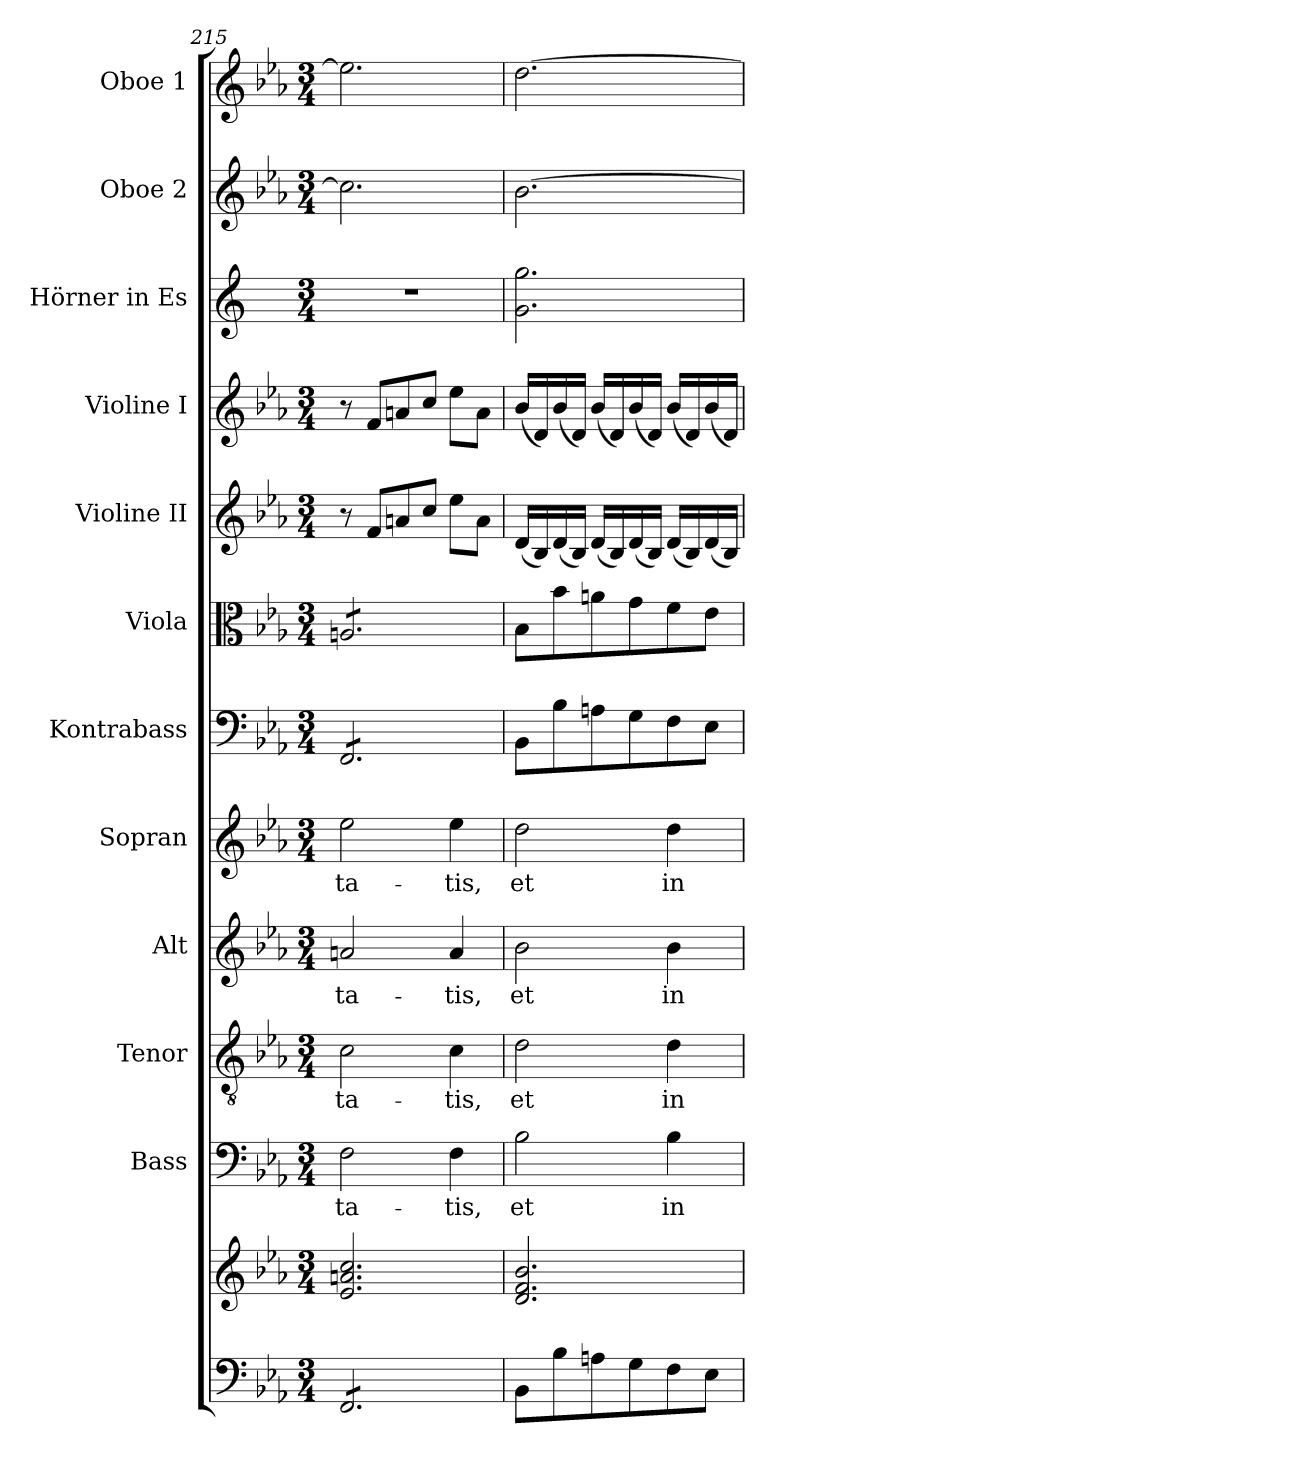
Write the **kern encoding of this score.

**kern	**kern	**kern	**text	**kern	**text	**kern	**text	**kern	**text	**kern	**kern	**kern	**kern	**kern	**kern	**kern
*part12	*part12	*part11	*part11	*part10	*part10	*part9	*part9	*part8	*part8	*part7	*part6	*part5	*part4	*part3	*part2	*part1
*staff13	*staff12	*staff11	*staff11	*staff10	*staff10	*staff9	*staff9	*staff8	*staff8	*staff7	*staff6	*staff5	*staff4	*staff3	*staff2	*staff1
*	*	*I"Bass	*	*I"Tenor	*	*I"Alt	*	*I"Sopran	*	*I"Kontrabass	*I"Viola	*I"Violine II	*I"Violine I	*I"Hörner in Es	*I"Oboe 2	*I"Oboe 1
*	*	*I'B.	*	*I'T.	*	*I'A.	*	*I'S.	*	*I'Kb.	*I'Vla.	*I'Vl. II	*I'Vl. I	*	*I'Ob. 2	*I'Ob. 1
*clefF4	*clefG2	*clefF4	*	*clefGv2	*	*clefG2	*	*clefG2	*	*clefF4	*clefC3	*clefG2	*clefG2	*clefG2	*clefG2	*clefG2
*	*	*	*	*	*	*	*	*	*	*ITrd7c12	*	*	*	*ITrd5c9	*	*
*k[b-e-a-]	*k[b-e-a-]	*k[b-e-a-]	*	*k[b-e-a-]	*	*k[b-e-a-]	*	*k[b-e-a-]	*	*k[b-e-a-]	*k[b-e-a-]	*k[b-e-a-]	*k[b-e-a-]	*k[b-e-a-]	*k[b-e-a-]	*k[b-e-a-]
*E-:	*E-:	*E-:	*	*E-:	*	*E-:	*	*E-:	*	*E-:	*E-:	*E-:	*E-:	*E-:	*E-:	*E-:
*M3/4	*M3/4	*M3/4	*	*M3/4	*	*M3/4	*	*M3/4	*	*M3/4	*M3/4	*M3/4	*M3/4	*M3/4	*M3/4	*M3/4
=215	=215	=215	=215	=215	=215	=215	=215	=215	=215	=215	=215	=215	=215	=215	=215	=215
!	!	!	!LO:LY:b	!	!LO:LY:b	!	!LO:LY:b	!	!LO:LY:b	!	!	!	!	!	!	!
*tremolo	*	*	*	*	*	*	*	*	*	*	*	*	*	*	*	*
*	*	*	*	*	*	*	*	*	*	*tremolo	*	*	*	*	*	*
*	*	*	*	*	*	*	*	*	*	*	*tremolo	*	*	*	*	*
8FF/L	2.e-/ 2.an/ 2.cc/	2F\	-ta-	2c\	-ta-	2an/	-ta-	2ee-\	-ta-	8FFF/L	8An/L	8r	8r	2.r	2.cc\]	2.ee-\]
8FF/	.	.	.	.	.	.	.	.	.	8FFF/	8An/	8f/L	8f/L	.	.	.
8FF/	.	.	.	.	.	.	.	.	.	8FFF/	8An/	8an/	8an/	.	.	.
8FF/	.	.	.	.	.	.	.	.	.	8FFF/	8An/	8cc/J	8cc/J	.	.	.
!	!	!	!LO:LY:b	!	!LO:LY:b	!	!LO:LY:b	!	!LO:LY:b	!	!	!	!	!	!	!
8FF/	.	4F\	-tis,	4c\	-tis,	4a/	-tis,	4ee-\	-tis,	8FFF/	8An/	8ee-\L	8ee-\L	.	.	.
8FF/J	.	.	.	.	.	.	.	.	.	8FFF/J	8An/J	8a\J	8a\J	.	.	.
*	*	*	*	*	*	*	*	*	*	*	*Xtremolo	*	*	*	*	*
*	*	*	*	*	*	*	*	*	*	*Xtremolo	*	*	*	*	*	*
*Xtremolo	*	*	*	*	*	*	*	*	*	*	*	*	*	*	*	*
!!LO:PB:g=z
=216	=216	=216	=216	=216	=216	=216	=216	=216	=216	=216	=216	=216	=216	=216	=216	=216
!	!	!	!LO:LY:b	!	!LO:LY:b	!	!LO:LY:b	!	!LO:LY:b	!	!	!	!	!	!	!
8BB-\L	2.d/ 2.f/ 2.b-/	2B-\	et	2d\	et	2b-\	et	2dd\	et	8BBB-\L	8B-\L	(<16d/LL	(<16b-/LL	2.B-\ 2.b-\	[2.b-\	[2.dd\
.	.	.	.	.	.	.	.	.	.	.	.	16B-/)	16d/)	.	.	.
8B-\	.	.	.	.	.	.	.	.	.	8BB-\	8b-\	(<16d/	(<16b-/	.	.	.
.	.	.	.	.	.	.	.	.	.	.	.	16B-/JJ)	16d/JJ)	.	.	.
8An\	.	.	.	.	.	.	.	.	.	8AAn\	8an\	(<16d/LL	(<16b-/LL	.	.	.
.	.	.	.	.	.	.	.	.	.	.	.	16B-/)	16d/)	.	.	.
8G\	.	.	.	.	.	.	.	.	.	8GG\	8g\	(<16d/	(<16b-/	.	.	.
.	.	.	.	.	.	.	.	.	.	.	.	16B-/JJ)	16d/JJ)	.	.	.
!	!	!	!LO:LY:b	!	!LO:LY:b	!	!LO:LY:b	!	!LO:LY:b	!	!	!	!	!	!	!
8F\	.	4B-\	in	4d\	in	4b-\	in	4dd\	in	8FF\	8f\	(<16d/LL	(<16b-/LL	.	.	.
.	.	.	.	.	.	.	.	.	.	.	.	16B-/)	16d/)	.	.	.
8E-\J	.	.	.	.	.	.	.	.	.	8EE-\J	8e-\J	(<16d/	(<16b-/	.	.	.
.	.	.	.	.	.	.	.	.	.	.	.	16B-/JJ)	16d/JJ)	.	.	.
=	=	=	=	=	=	=	=	=	=	=	=	=	=	=	=	=
*-	*-	*-	*-	*-	*-	*-	*-	*-	*-	*-	*-	*-	*-	*-	*-	*-
